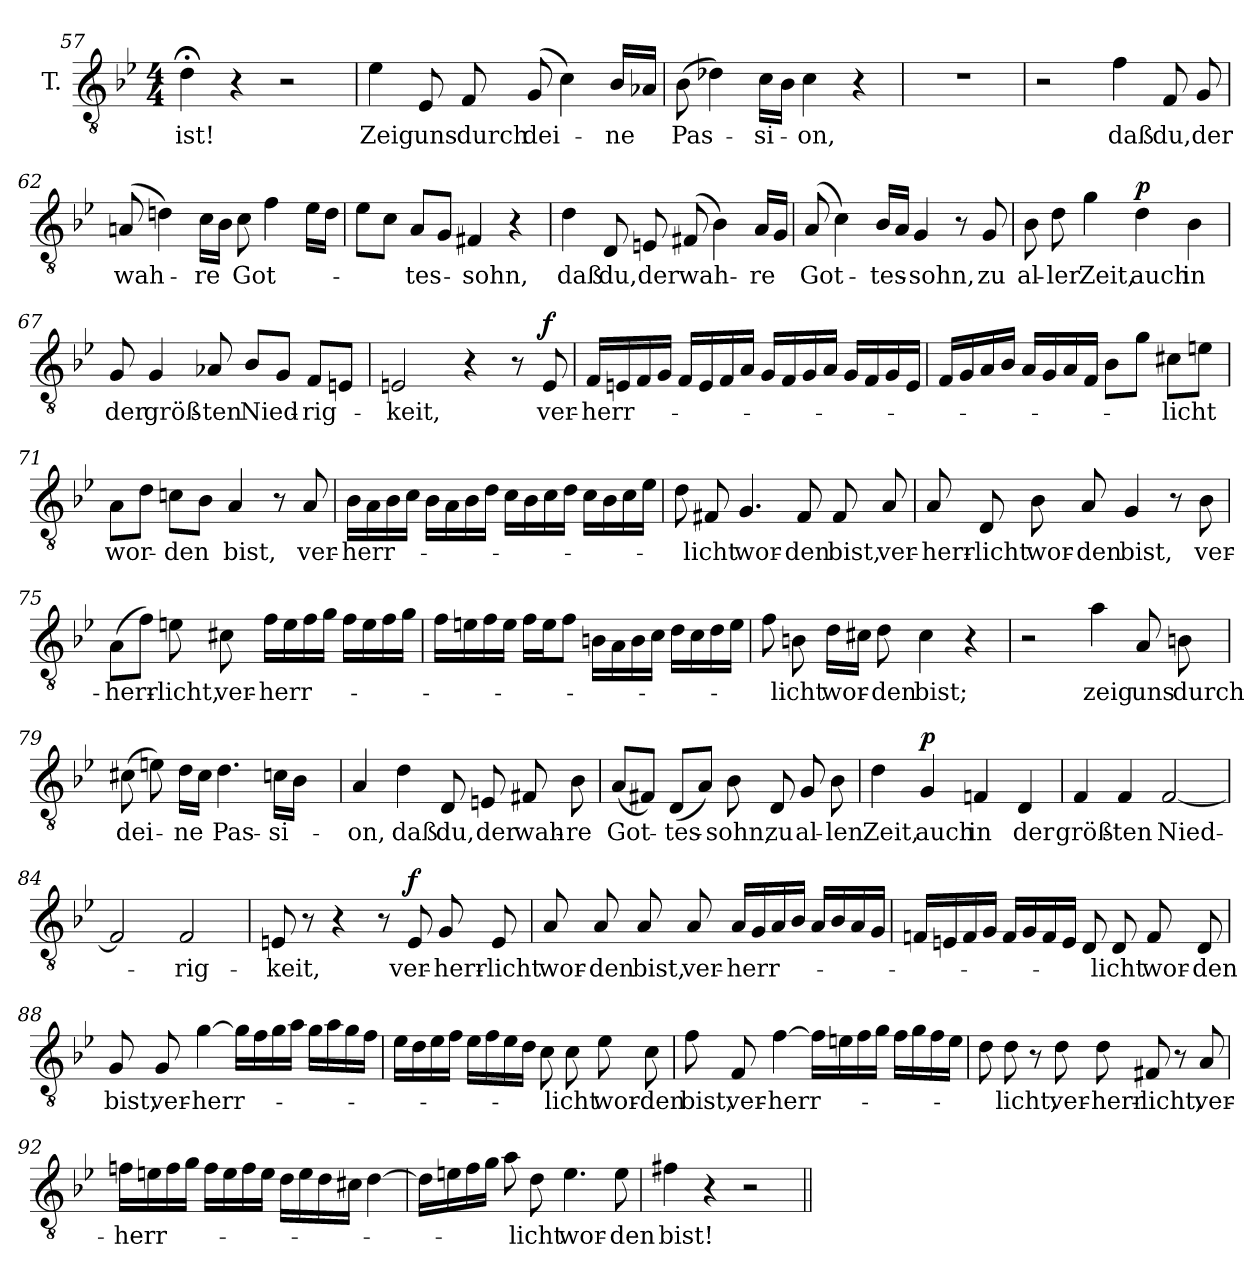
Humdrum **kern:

**kern	**text	**dynam
*part1	*part1	*part1
*staff1	*staff1	*staff1
*I"T.	*	*
!!LO:PB:g=z
*clefGv2	*	*
*k[b-e-]	*	*
*B-:	*	*
*M4/4	*	*
=57	=57	=57
!	!LO:LY:b	!
4d;<\	ist!	.
4r	.	.
2r	.	.
=58	=58	=58
!	!LO:LY:b	!
4e-\	Zeig	.
!	!LO:LY:b	!
8E-/	uns	.
!	!LO:LY:b	!
8F/	durch	.
!	!LO:LY:b	!
(>8G/	dei-	.
4c\)	.	.
!	!LO:LY:b	!
16B-/LL	-ne	.
16A-X/JJ	.	.
=59	=59	=59
!	!LO:LY:b	!
(>8B-\	Pas-	.
4d-X\)	.	.
!	!LO:LY:b	!
16c\LL	-si-	.
16B-\JJ	.	.
!	!LO:LY:b	!
4c\	-on,	.
4r	.	.
=60	=60	=60
1r	.	.
=61	=61	=61
2r	.	.
!	!LO:LY:b	!
4f\	daß	.
!	!LO:LY:b	!
8F/	du,	.
!	!LO:LY:b	!
8G/	der	.
!!LO:LB:g=z
=62	=62	=62
!	!LO:LY:b	!
(>8Ani/	wah-	.
4dni\)	.	.
!	!LO:LY:b	!
16c\LL	-re	.
16B-\JJ	.	.
!	!LO:LY:b	!
8c\	Got-	.
4f\	.	.
16e-\LL	.	.
16d\JJ	.	.
=63	=63	=63
8e-\L	.	.
8c\J	.	.
!	!LO:LY:b	!
8A/L	-tes-	.
8G/J	.	.
!	!LO:LY:b	!
4F#X/	-sohn,	.
4r	.	.
=64	=64	=64
!	!LO:LY:b	!
4d\	daß	.
!	!LO:LY:b	!
8D/	du,	.
!	!LO:LY:b	!
8En/	der	.
!	!LO:LY:b	!
(>8F#X/	wah-	.
4B-\)	.	.
!	!LO:LY:b	!
16A/LL	-re	.
16G/JJ	.	.
=65	=65	=65
!	!LO:LY:b	!
(>8A/	Got-	.
4c\)	.	.
!	!LO:LY:b	!
16B-/LL	-tes-	.
16A/JJ	.	.
!	!LO:LY:b	!
4G/	-sohn,	.
8r	.	.
!	!LO:LY:b	!
8G/	zu	.
!!LO:LB:g=z
=66	=66	=66
!	!LO:LY:b	!
8B-\	al-	.
!	!LO:LY:b	!
8d\	-ler	.
!	!LO:LY:b	!
4g\	Zeit,	.
!	!LO:LY:b	!LO:DY:a
4d\	auch	p
!	!LO:LY:b	!
4B-\	in	.
=67	=67	=67
!	!LO:LY:b	!
8G/	der	.
!	!LO:LY:b	!
4G/	größ-	.
!	!LO:LY:b	!
8A-X/	-ten	.
!	!LO:LY:b	!
8B-/L	Nied-	.
8G/J	.	.
!	!LO:LY:b	!
8F/L	-rig-	.
8En/J	.	.
=68	=68	=68
!	!LO:LY:b	!
2En/	-keit,	.
4r	.	.
8r	.	.
!	!LO:LY:b	!LO:DY:a
8E/	ver-	f
=69	=69	=69
!	!LO:LY:b	!
16F/LL	-herr-	.
16En/	.	.
16F/	.	.
16G/JJ	.	.
16F/LL	.	.
16E/	.	.
16F/	.	.
16A/JJ	.	.
16G/LL	.	.
16F/	.	.
16G/	.	.
16A/JJ	.	.
16G/LL	.	.
16F/	.	.
16G/	.	.
16E/JJ	.	.
!!LO:LB:g=z
=70	=70	=70
16F/LL	.	.
16G/	.	.
16A/	.	.
16B-/JJ	.	.
16A/LL	.	.
16G/	.	.
16A/	.	.
16F/JJ	.	.
8B-\L	.	.
8g\J	.	.
!	!LO:LY:b	!
8c#X\L	-licht	.
8en\J	.	.
=71	=71	=71
!	!LO:LY:b	!
8A\L	wor-	.
8d\J	.	.
!	!LO:LY:b	!
8cni\L	-den	.
8B-\J	.	.
!	!LO:LY:b	!
4A/	bist,	.
8r	.	.
!	!LO:LY:b	!
8A/	ver-	.
=72	=72	=72
!	!LO:LY:b	!
16B-\LL	-herr-	.
16A\	.	.
16B-\	.	.
16c\JJ	.	.
16B-\LL	.	.
16A\	.	.
16B-\	.	.
16d\JJ	.	.
16c\LL	.	.
16B-\	.	.
16c\	.	.
16d\JJ	.	.
16c\LL	.	.
16B-\	.	.
16c\	.	.
16e-\JJ	.	.
!!LO:LB:g=z
=73	=73	=73
8d\	.	.
!	!LO:LY:b	!
8F#X/	-licht	.
!	!LO:LY:b	!
4.G/	wor-	.
!	!LO:LY:b	!
8F#/	-den	.
!	!LO:LY:b	!
8F#/	bist,	.
!	!LO:LY:b	!
8A/	ver-	.
=74	=74	=74
!	!LO:LY:b	!
8A/	-herr-	.
!	!LO:LY:b	!
8D/	-licht	.
!	!LO:LY:b	!
8B-\	wor-	.
!	!LO:LY:b	!
8A/	-den	.
!	!LO:LY:b	!
4G/	bist,	.
8r	.	.
!	!LO:LY:b	!
8B-\	ver-	.
=75	=75	=75
!	!LO:LY:b	!
(>8A\L	-herr-	.
8f\J)	.	.
!	!LO:LY:b	!
8en\	-licht,	.
!	!LO:LY:b	!
8c#X\	ver-	.
!	!LO:LY:b	!
16f\LL	-herr-	.
16e\	.	.
16f\	.	.
16g\JJ	.	.
16f\LL	.	.
16e\	.	.
16f\	.	.
16g\JJ	.	.
!!LO:LB:g=z
=76	=76	=76
16f\LL	.	.
16en\	.	.
16f\	.	.
16e\JJ	.	.
16f\LL	.	.
16e\J	.	.
8f\J	.	.
16Bn\LL	.	.
16A\	.	.
16B\	.	.
16c\JJ	.	.
16d\LL	.	.
16c\	.	.
16d\	.	.
16e\JJ	.	.
=77	=77	=77
8f\	.	.
!	!LO:LY:b	!
8Bn\	-licht	.
!	!LO:LY:b	!
16d\LL	wor-	.
16c#X\JJ	.	.
!	!LO:LY:b	!
8d\	-den	.
!	!LO:LY:b	!
4c#\	bist;	.
4r	.	.
=78	=78	=78
2r	.	.
!	!LO:LY:b	!
4a\	zeig	.
!	!LO:LY:b	!
8A/	uns	.
!	!LO:LY:b	!
8Bn\	durch	.
=79	=79	=79
!	!LO:LY:b	!
(>8c#X\	dei-	.
8en\)	.	.
!	!LO:LY:b	!
16d\LL	-ne	.
16c#\JJ	.	.
!	!LO:LY:b	!
4.d\	Pas-	.
!	!LO:LY:b	!
16cn\LL	-si-	.
16B-i\JJ	.	.
8ryy	.	.
!!LO:LB:g=z
=80	=80	=80
!	!LO:LY:b	!
4A/	-on,	.
!	!LO:LY:b	!
4d\	daß	.
!	!LO:LY:b	!
8D/	du,	.
!	!LO:LY:b	!
8En/	der	.
!	!LO:LY:b	!
8F#X/	wah-	.
!	!LO:LY:b	!
8B-\	-re	.
=81	=81	=81
!	!LO:LY:b	!
(<8A/L	Got-	.
8F#X/J)	.	.
!	!LO:LY:b	!
(<8D/L	-tes-	.
8A/J)	.	.
!	!LO:LY:b	!
8B-\	-sohn,	.
!	!LO:LY:b	!
8D/	zu	.
!	!LO:LY:b	!
8G/	al-	.
!	!LO:LY:b	!
8B-\	-len	.
=82	=82	=82
!	!LO:LY:b	!
4d\	Zeit,	.
!	!LO:LY:b	!LO:DY:a
4G/	auch	p
!	!LO:LY:b	!
4Fni/	in	.
!	!LO:LY:b	!
4D/	der	.
=83	=83	=83
!	!LO:LY:b	!
4F/	größ-	.
!	!LO:LY:b	!
4F/	-ten	.
!	!LO:LY:b	!
[2F/	Nied-	.
=84	=84	=84
2F/]	.	.
!	!LO:LY:b	!
2F/	-rig-	.
!!LO:LB:g=z
=85	=85	=85
!	!LO:LY:b	!
8En/	-keit,	.
8r	.	.
4r	.	.
8r	.	.
!	!LO:LY:b	!LO:DY:a
8E/	ver-	f
!	!LO:LY:b	!
8G/	-herr-	.
!	!LO:LY:b	!
8E/	-licht	.
=86	=86	=86
!	!LO:LY:b	!
8A/	wor-	.
!	!LO:LY:b	!
8A/	-den	.
!	!LO:LY:b	!
8A/	bist,	.
!	!LO:LY:b	!
8A/	ver-	.
!	!LO:LY:b	!
16A/LL	-herr-	.
16G/	.	.
16A/	.	.
16B-/JJ	.	.
16A/LL	.	.
16B-/	.	.
16A/	.	.
16G/JJ	.	.
=87	=87	=87
16Fni/LL	.	.
16En/	.	.
16F/	.	.
16G/JJ	.	.
16F/LL	.	.
16G/	.	.
16F/	.	.
16E/JJ	.	.
8D/	.	.
!	!LO:LY:b	!
8D/	-licht	.
!	!LO:LY:b	!
8F/	wor-	.
!	!LO:LY:b	!
8D/	-den	.
!!LO:LB:g=z
=88	=88	=88
!	!LO:LY:b	!
8G/	bist,	.
!	!LO:LY:b	!
8G/	ver-	.
!	!LO:LY:b	!
[4g\	-herr-	.
16g\LL]	.	.
16f\	.	.
16g\	.	.
16a\JJ	.	.
16g\LL	.	.
16a\	.	.
16g\	.	.
16f\JJ	.	.
=89	=89	=89
16e-i\LL	.	.
16d\	.	.
16e-\	.	.
16f\JJ	.	.
16e-\LL	.	.
16f\	.	.
16e-\	.	.
16d\JJ	.	.
8c\	.	.
!	!LO:LY:b	!
8c\	-licht	.
!	!LO:LY:b	!
8e-\	wor-	.
!	!LO:LY:b	!
8c\	-den	.
=90	=90	=90
!	!LO:LY:b	!
8f\	bist,	.
!	!LO:LY:b	!
8F/	ver-	.
!	!LO:LY:b	!
[4f\	-herr-	.
16f\LL]	.	.
16en\	.	.
16f\	.	.
16g\JJ	.	.
16f\LL	.	.
16g\	.	.
16f\	.	.
16e\JJ	.	.
!!LO:LB:g=z
=91	=91	=91
8d\	.	.
!	!LO:LY:b	!
8d\	-licht,	.
8r	.	.
!	!LO:LY:b	!
8d\	ver-	.
!	!LO:LY:b	!
8d\	-herr-	.
!	!LO:LY:b	!
8F#X/	-licht,	.
8r	.	.
!	!LO:LY:b	!
8A/	ver-	.
=92	=92	=92
!	!LO:LY:b	!
16fni\LL	-herr-	.
16en\	.	.
16f\	.	.
16g\JJ	.	.
16f\LL	.	.
16e\	.	.
16f\	.	.
16e\JJ	.	.
16d\LL	.	.
16e\	.	.
16d\	.	.
16c#X\JJ	.	.
[4d\	.	.
=93	=93	=93
16d\LL]	.	.
16en\	.	.
16f\	.	.
16g\JJ	.	.
8a\	.	.
!	!LO:LY:b	!
8d\	-licht	.
!	!LO:LY:b	!
4.e\	wor-	.
!	!LO:LY:b	!
8e\	-den	.
=94	=94	=94
!	!LO:LY:b	!
4f#X\	bist!	.
4r	.	.
2r	.	.
=||	=||	=||
*-	*-	*-
